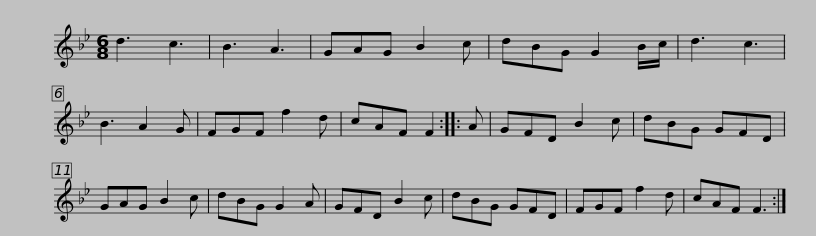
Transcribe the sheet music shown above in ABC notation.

X:1
L:1/8
M:6/8
I:linebreak $
K:Gmin
V:1 treble
V:1
 d3 c3 | B3 A3 | GAG B2 c | dBG G2 B/c/ | d3 c3 | %5
 B3 A2 G | FGF f2 d | cAF F2 :: A | GFD B2 c |$ %10
 dBG GFD | GAG B2 c | dBG G2 A | GFD B2 c | dBG GFD | %15
 FGF f2 d | cAF F3 :| %17
